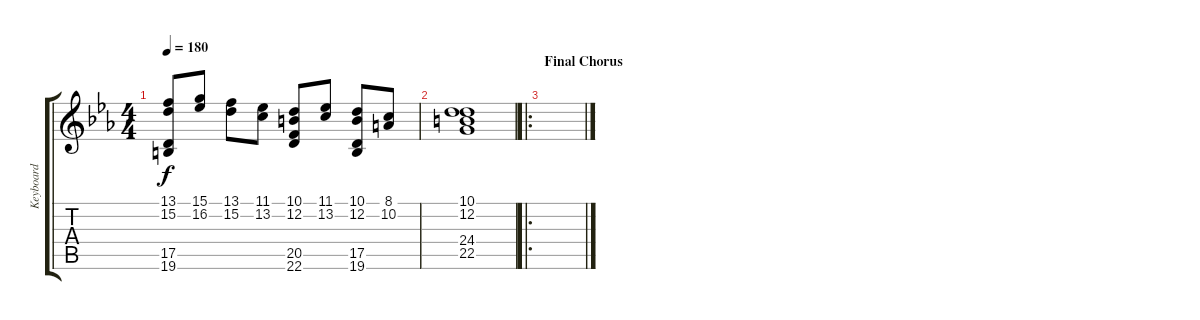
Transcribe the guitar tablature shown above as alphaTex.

\track ("Keyboard" "Keyboard") {instrument brasssection}
\staff {score tabs}
\tuning (E4 B3 G3 D3 A2 E2) {hide}
\ts (4 4)
\tempo 180
\clef g2
\ks eb
(13.1 15.2 17.5 19.6).8{dy f} (15.1 16.2).8 (13.1 15.2).8 (11.1 13.2).8 (10.1 12.2 20.5 22.6).8 (11.1 13.2).8 (10.1 12.2 17.5 19.6).8 (8.1 10.2).8 |
(10.1 12.2 24.4 22.5).1 |
\ro
\section ("" "Final Chorus")
